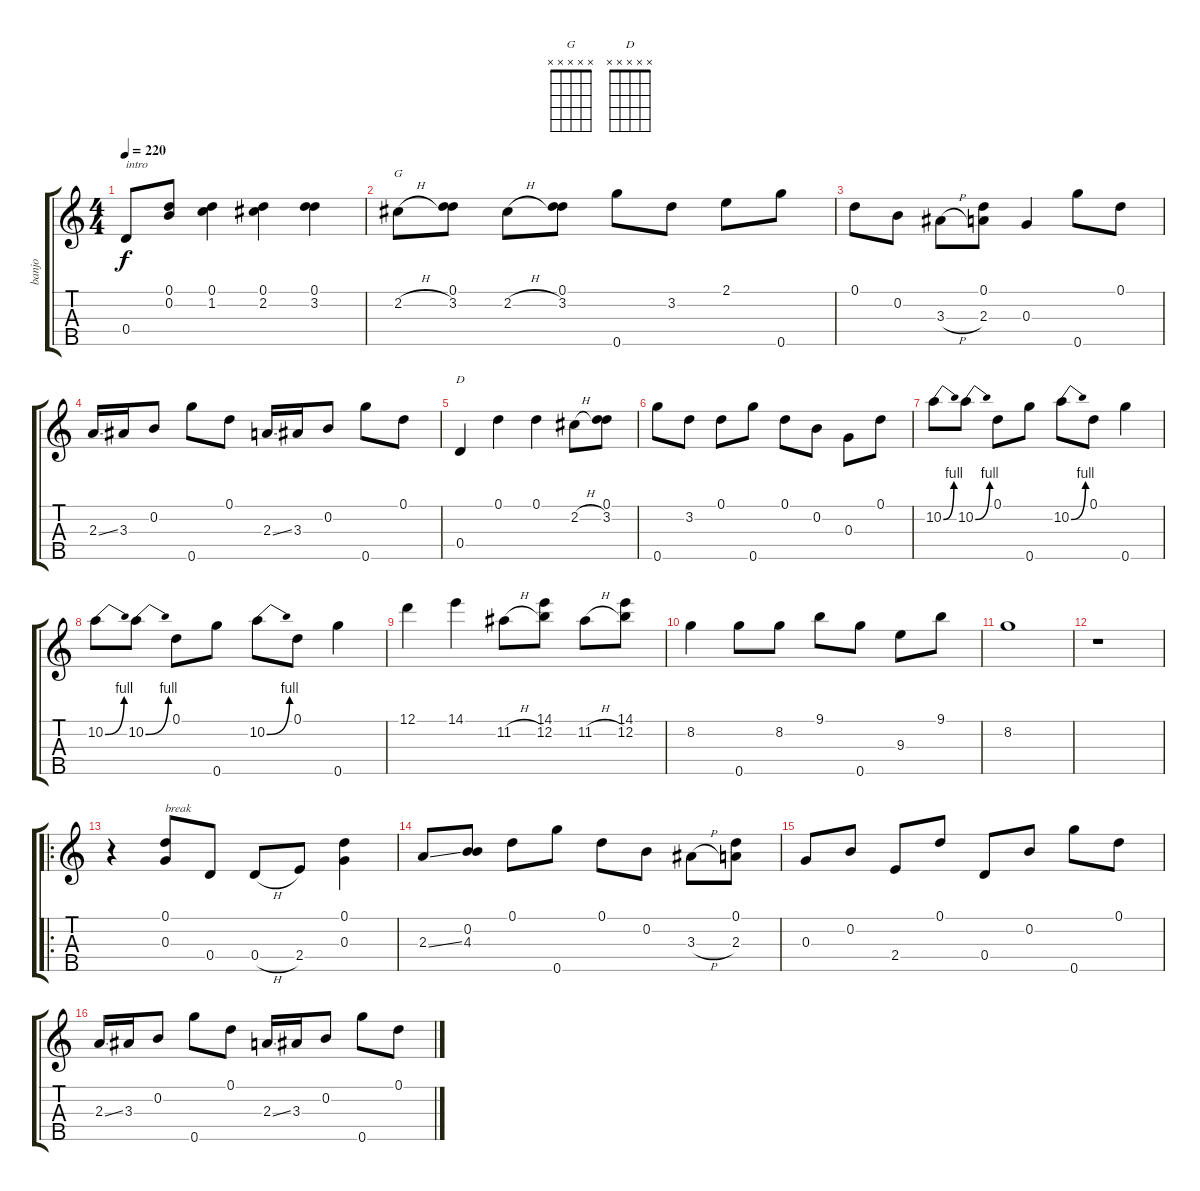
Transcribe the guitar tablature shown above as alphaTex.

\track ("banjo" "banjo") {instrument banjo}
\staff {score tabs}
\tuning (D4 B3 G3 D3 G4) {hide}
\displaytranspose 12
\chord ("G" x x x x x)
\chord ("D" x x x x x)
\ts (4 4)
\tempo 220
\clef g2
\ks c
0.4.8{txt "intro" dy f instrument banjo} (0.1 0.2).8 (0.1 1.2).4 (0.1 2.2).4 (0.1 3.2).4 |
2.2{h}.8{ch "G"} (0.1 3.2).8 2.2{h}.8 (0.1 3.2).8 0.5.8 3.2.8 2.1.8 0.5.8 |
0.1.8 0.2.8 3.3{h}.8 (0.1 2.3).8 0.3.4 0.5.8 0.1.8 |
2.3{ss}.16 3.3.16 0.2.8 0.5.8 0.1.8 2.3{ss}.16 3.3.16 0.2.8 0.5.8 0.1.8 |
0.4.4{ch "D"} 0.1.4 0.1.4 2.2{h}.8 (0.1 3.2).8 |
0.5.8 3.2.8 0.1.8 0.5.8 0.1.8 0.2.8 0.3.8 0.1.8 |
10.2{be (bend 0 0 60 4)}.8 10.2{be (bend 0 0 60 4)}.8 0.1.8 0.5.8 10.2{be (bend 0 0 60 4)}.8 0.1.8 0.5.4 |
10.2{be (bend 0 0 60 4)}.8 10.2{be (bend 0 0 60 4)}.8 0.1.8 0.5.8 10.2{be (bend 0 0 60 4)}.8 0.1.8 0.5.4 |
12.1.4 14.1.4 11.2{h}.8 (14.1 12.2).8 11.2{h}.8 (14.1 12.2).8 |
8.2.4 0.5.8 8.2.8 9.1.8 0.5.8 9.3.8 9.1.8 |
8.2.1 |
r.1 |
\ro
r.4 (0.1 0.3).8{txt "break"} 0.4.8 0.4{h}.8 2.4.8 (0.1 0.3).4 |
2.3{ss}.8 (0.2 4.3).8 0.1.8 0.5.8 0.1.8 0.2.8 3.3{h}.8 (0.1 2.3).8 |
0.3.8 0.2.8 2.4.8 0.1.8 0.4.8 0.2.8 0.5.8 0.1.8 |
2.3{ss}.16 3.3.16 0.2.8 0.5.8 0.1.8 2.3{ss}.16 3.3.16 0.2.8 0.5.8 0.1.8
